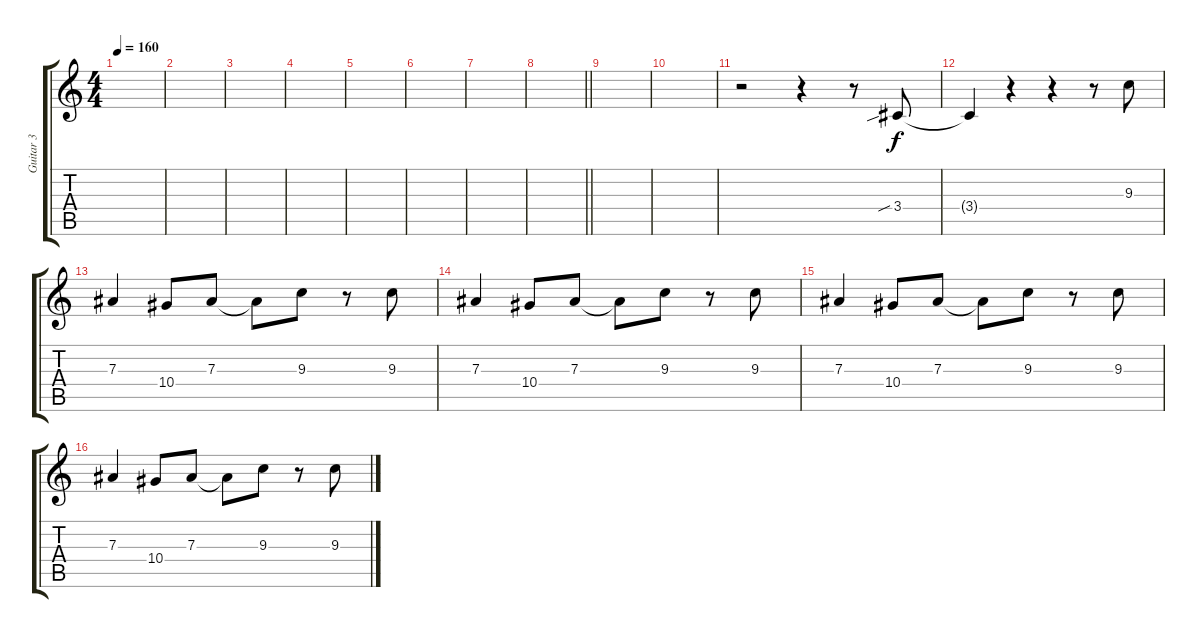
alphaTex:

\track ("Guitar 3" "Guitar 3") {instrument distortionguitar}
\staff {score tabs}
\tuning (C4 G3 Eb3 Bb2 F2 C2) {hide}
\ts (4 4)
\tempo 160
\clef g2
\ks c
|
|
|
|
|
|
|
\barLineRight lightlight
|
|
|
r.2 r.4 r.8 3.4{sib}.8 |
3.4{t}.4 r.4 r.4 r.8 9.3.8 |
7.3.4 10.4.8 7.3.8 7.3{t}.8 9.3.8 r.8 9.3.8 |
7.3.4 10.4.8 7.3.8 7.3{t}.8 9.3.8 r.8 9.3.8 |
7.3.4 10.4.8 7.3.8 7.3{t}.8 9.3.8 r.8 9.3.8 |
7.3.4 10.4.8 7.3.8 7.3{t}.8 9.3.8 r.8 9.3.8
